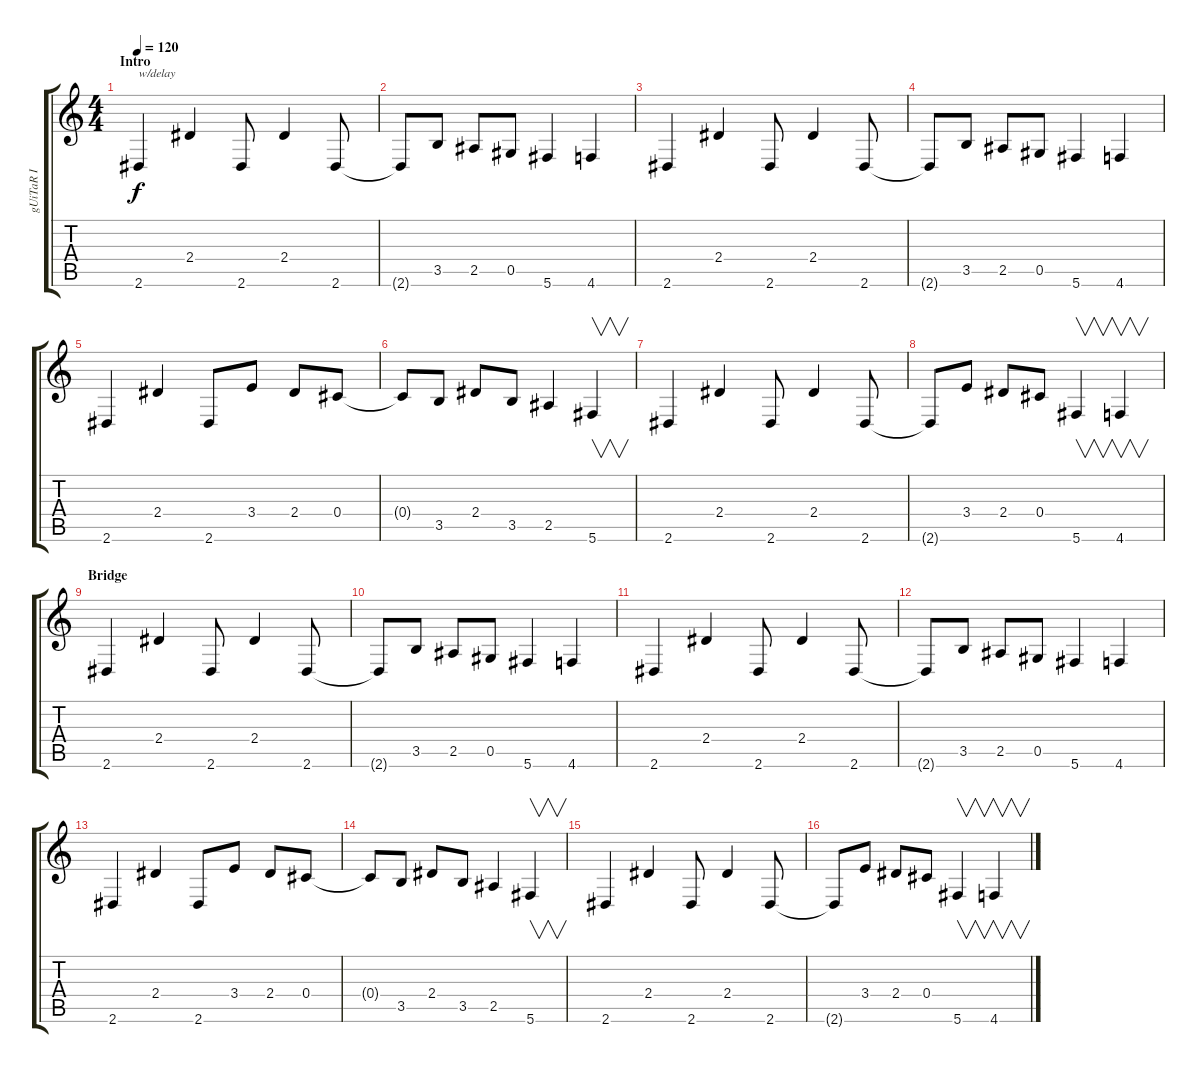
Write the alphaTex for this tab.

\track ("gUiTaR I" "gUiTaR I") {instrument overdrivenguitar}
\staff {score tabs}
\tuning (Eb4 Bb3 Gb3 Db3 Ab2 Db2) {hide}
\ts (4 4)
\section ("" "Intro")
\tempo 120
\clef g2
\ks c
2.6.4{txt "w/delay" dy f volume 12 instrument electricguitarclean} 2.4.4 2.6.8 2.4.4 2.6.8 |
2.6{t}.8 3.5.8 2.5.8 0.5.8 5.6.4 4.6.4 |
2.6.4 2.4.4 2.6.8 2.4.4 2.6.8 |
2.6{t}.8 3.5.8 2.5.8 0.5.8 5.6.4 4.6.4 |
2.6.4 2.4.4 2.6.8 3.4.8 2.4.8 0.4.8 |
0.4{t}.8 3.5.8 2.4.8 3.5.8 2.5.4 5.6.4{v} |
2.6.4 2.4.4 2.6.8 2.4.4 2.6.8 |
2.6{t}.8 3.4.8 2.4.8 0.4.8 5.6.4{v} 4.6.4{v} |
\section ("" "Bridge")
2.6.4{volume 11 instrument overdrivenguitar} 2.4.4 2.6.8 2.4.4 2.6.8 |
2.6{t}.8 3.5.8 2.5.8 0.5.8 5.6.4 4.6.4 |
2.6.4 2.4.4 2.6.8 2.4.4 2.6.8 |
2.6{t}.8 3.5.8 2.5.8 0.5.8 5.6.4 4.6.4 |
2.6.4 2.4.4 2.6.8 3.4.8 2.4.8 0.4.8 |
0.4{t}.8 3.5.8 2.4.8 3.5.8 2.5.4 5.6.4{v} |
2.6.4 2.4.4 2.6.8 2.4.4 2.6.8 |
2.6{t}.8 3.4.8 2.4.8 0.4.8 5.6.4{v} 4.6.4{v}
